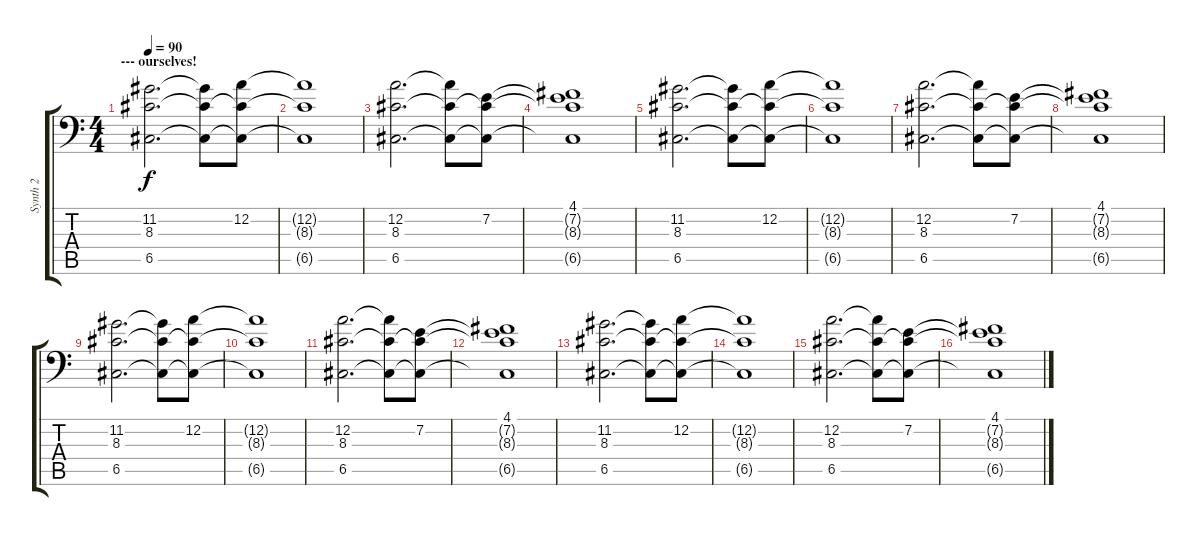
\track ("Synth 2" "Synth 2") {instrument pad2warm}
\staff {score tabs}
\tuning (D4 A3 F3 C3 G2 A1) {hide}
\ts (4 4)
\section ("" "--- ourselves!")
\tempo 90
\clef f4
\ks c
(11.2 8.3 6.5).2{d dy f} (11.2{t} 8.3{t} 6.5{t}).8 (12.2 8.3{t} 6.5{t}).8 |
(12.2{t} 8.3{t} 6.5{t}).1 |
(12.2 8.3 6.5).2{d} (12.2{t} 8.3{t} 6.5{t}).8 (7.2 8.3{t} 6.5{t}).8 |
(4.1 7.2{t} 8.3{t} 6.5{t}).1 |
(11.2 8.3 6.5).2{d} (11.2{t} 8.3{t} 6.5{t}).8 (12.2 8.3{t} 6.5{t}).8 |
(12.2{t} 8.3{t} 6.5{t}).1 |
(12.2 8.3 6.5).2{d} (12.2{t} 8.3{t} 6.5{t}).8 (7.2 8.3{t} 6.5{t}).8 |
(4.1 7.2{t} 8.3{t} 6.5{t}).1 |
(11.2 8.3 6.5).2{d} (11.2{t} 8.3{t} 6.5{t}).8 (12.2 8.3{t} 6.5{t}).8 |
(12.2{t} 8.3{t} 6.5{t}).1 |
(12.2 8.3 6.5).2{d} (12.2{t} 8.3{t} 6.5{t}).8 (7.2 8.3{t} 6.5{t}).8 |
(4.1 7.2{t} 8.3{t} 6.5{t}).1 |
(11.2 8.3 6.5).2{d} (11.2{t} 8.3{t} 6.5{t}).8 (12.2 8.3{t} 6.5{t}).8 |
(12.2{t} 8.3{t} 6.5{t}).1 |
(12.2 8.3 6.5).2{d} (12.2{t} 8.3{t} 6.5{t}).8 (7.2 8.3{t} 6.5{t}).8 |
(4.1 7.2{t} 8.3{t} 6.5{t}).1
